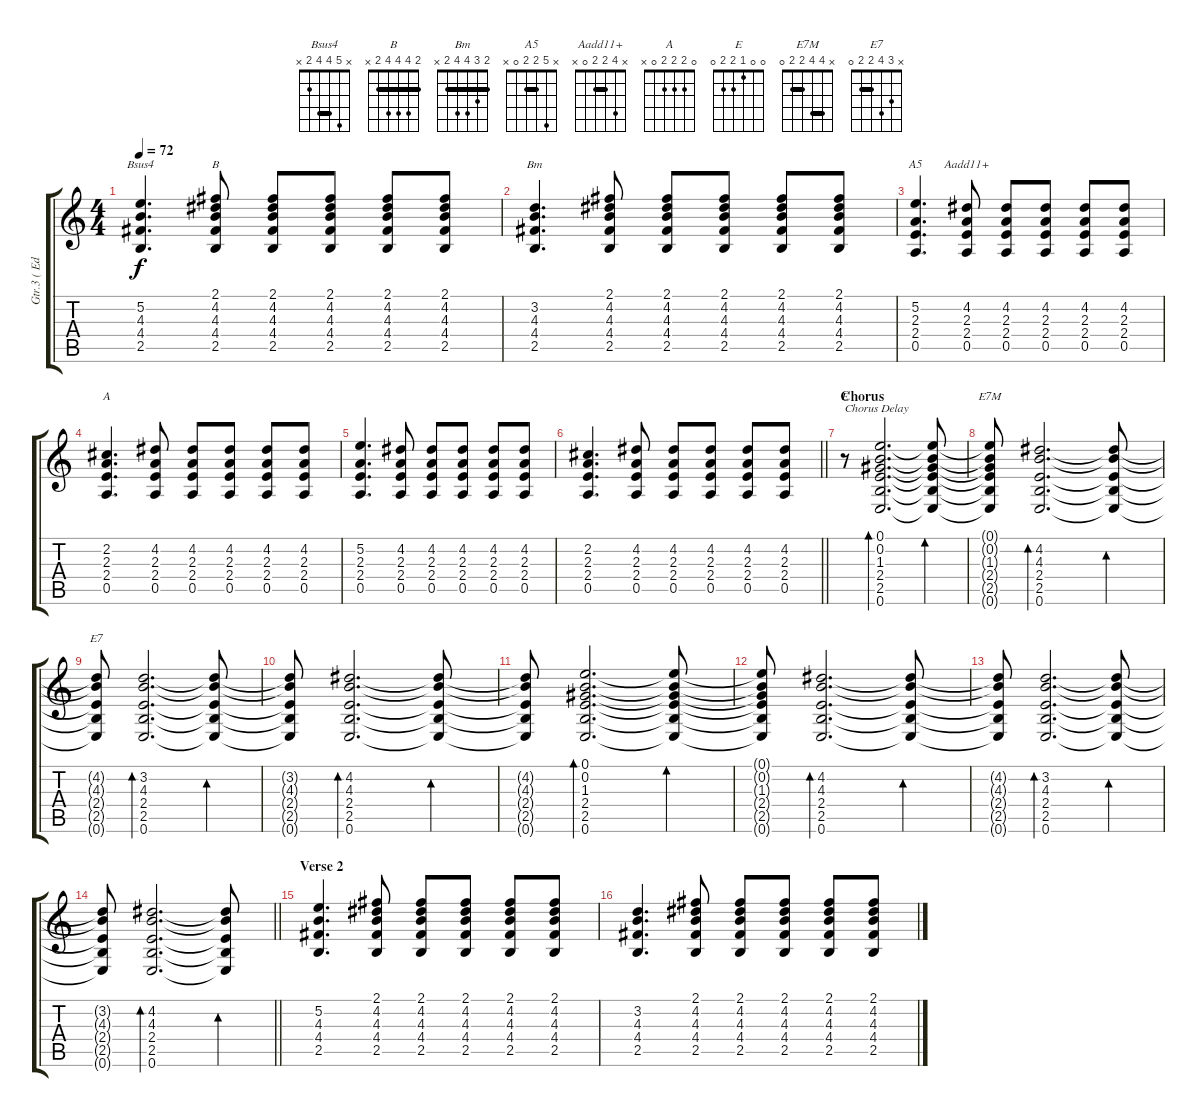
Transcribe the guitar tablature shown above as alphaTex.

\track ("Gtr.3 ( Edward O'Brien )" "Gtr.3 ( Ed") {instrument distortionguitar}
\staff {score tabs}
\tuning (E4 B3 G3 D3 A2 E2) {hide}
\chord ("Bsus4" x 5 4 4 2 x) {barre 4}
\chord ("B" 2 4 4 4 2 x) {barre 2}
\chord ("Bm" 2 3 4 4 2 x) {barre 2}
\chord ("A5" x 5 2 2 0 x) {barre 2}
\chord ("Aadd11+" x 4 2 2 0 x) {barre 2}
\chord ("A" 0 2 2 2 0 x)
\chord ("E" 0 0 1 2 2 0)
\chord ("E7M" x 4 4 2 2 0) {barre (2 4)}
\chord ("E7" x 3 4 2 2 0) {barre 2}
\ts (4 4)
\tempo 72
\clef g2
\ks c
(5.2 4.3 4.4 2.5).4{d ch "Bsus4" dy f} (2.1 4.2 4.3 4.4 2.5).8{ch "B"} (2.1 4.2 4.3 4.4 2.5).8 (2.1 4.2 4.3 4.4 2.5).8 (2.1 4.2 4.3 4.4 2.5).8 (2.1 4.2 4.3 4.4 2.5).8 |
(3.2 4.3 4.4 2.5).4{d ch "Bm"} (2.1 4.2 4.3 4.4 2.5).8 (2.1 4.2 4.3 4.4 2.5).8 (2.1 4.2 4.3 4.4 2.5).8 (2.1 4.2 4.3 4.4 2.5).8 (2.1 4.2 4.3 4.4 2.5).8 |
(5.2 2.3 2.4 0.5).4{d ch "A5"} (4.2 2.3 2.4 0.5).8{ch "Aadd11+"} (4.2 2.3 2.4 0.5).8 (4.2 2.3 2.4 0.5).8 (4.2 2.3 2.4 0.5).8 (4.2 2.3 2.4 0.5).8 |
(2.2 2.3 2.4 0.5).4{d ch "A"} (4.2 2.3 2.4 0.5).8 (4.2 2.3 2.4 0.5).8 (4.2 2.3 2.4 0.5).8 (4.2 2.3 2.4 0.5).8 (4.2 2.3 2.4 0.5).8 |
(5.2 2.3 2.4 0.5).4{d} (4.2 2.3 2.4 0.5).8 (4.2 2.3 2.4 0.5).8 (4.2 2.3 2.4 0.5).8 (4.2 2.3 2.4 0.5).8 (4.2 2.3 2.4 0.5).8 |
\barLineRight lightlight
(2.2 2.3 2.4 0.5).4{d} (4.2 2.3 2.4 0.5).8 (4.2 2.3 2.4 0.5).8 (4.2 2.3 2.4 0.5).8 (4.2 2.3 2.4 0.5).8 (4.2 2.3 2.4 0.5).8 |
\section ("" "Chorus")
r.8{ch "E" txt "Chorus Delay" volume 10 balance 8 instrument electricguitarclean} (0.1 0.2 1.3 2.4 2.5 0.6).2{d bd 240} (0.1{t} 0.2{t} 1.3{t} 2.4{t} 2.5{t} 0.6{t}).8{bd 240} |
(0.1{t} 0.2{t} 1.3{t} 2.4{t} 2.5{t} 0.6{t}).8{ch "E7M"} (4.2 4.3 2.4 2.5 0.6).2{d bd 240} (4.2{t} 4.3{t} 2.4{t} 2.5{t} 0.6{t}).8{bd 240} |
(4.2{t} 4.3{t} 2.4{t} 2.5{t} 0.6{t}).8{ch "E7"} (3.2 4.3 2.4 2.5 0.6).2{d bd 240} (3.2{t} 4.3{t} 2.4{t} 2.5{t} 0.6{t}).8{bd 240} |
(3.2{t} 4.3{t} 2.4{t} 2.5{t} 0.6{t}).8 (4.2 4.3 2.4 2.5 0.6).2{d bd 240} (4.2{t} 4.3{t} 2.4{t} 2.5{t} 0.6{t}).8{bd 240} |
(4.2{t} 4.3{t} 2.4{t} 2.5{t} 0.6{t}).8 (0.1 0.2 1.3 2.4 2.5 0.6).2{d bd 240} (0.1{t} 0.2{t} 1.3{t} 2.4{t} 2.5{t} 0.6{t}).8{bd 240} |
(0.1{t} 0.2{t} 1.3{t} 2.4{t} 2.5{t} 0.6{t}).8 (4.2 4.3 2.4 2.5 0.6).2{d bd 240} (4.2{t} 4.3{t} 2.4{t} 2.5{t} 0.6{t}).8{bd 240} |
(4.2{t} 4.3{t} 2.4{t} 2.5{t} 0.6{t}).8 (3.2 4.3 2.4 2.5 0.6).2{d bd 240} (3.2{t} 4.3{t} 2.4{t} 2.5{t} 0.6{t}).8{bd 240} |
\barLineRight lightlight
(3.2{t} 4.3{t} 2.4{t} 2.5{t} 0.6{t}).8 (4.2 4.3 2.4 2.5 0.6).2{d bd 240} (4.2{t} 4.3{t} 2.4{t} 2.5{t} 0.6{t}).8{bd 240} |
\section ("" "Verse 2")
(5.2 4.3 4.4 2.5).4{d volume 9 balance 16 instrument distortionguitar} (2.1 4.2 4.3 4.4 2.5).8 (2.1 4.2 4.3 4.4 2.5).8 (2.1 4.2 4.3 4.4 2.5).8 (2.1 4.2 4.3 4.4 2.5).8 (2.1 4.2 4.3 4.4 2.5).8 |
(3.2 4.3 4.4 2.5).4{d} (2.1 4.2 4.3 4.4 2.5).8 (2.1 4.2 4.3 4.4 2.5).8 (2.1 4.2 4.3 4.4 2.5).8 (2.1 4.2 4.3 4.4 2.5).8 (2.1 4.2 4.3 4.4 2.5).8
